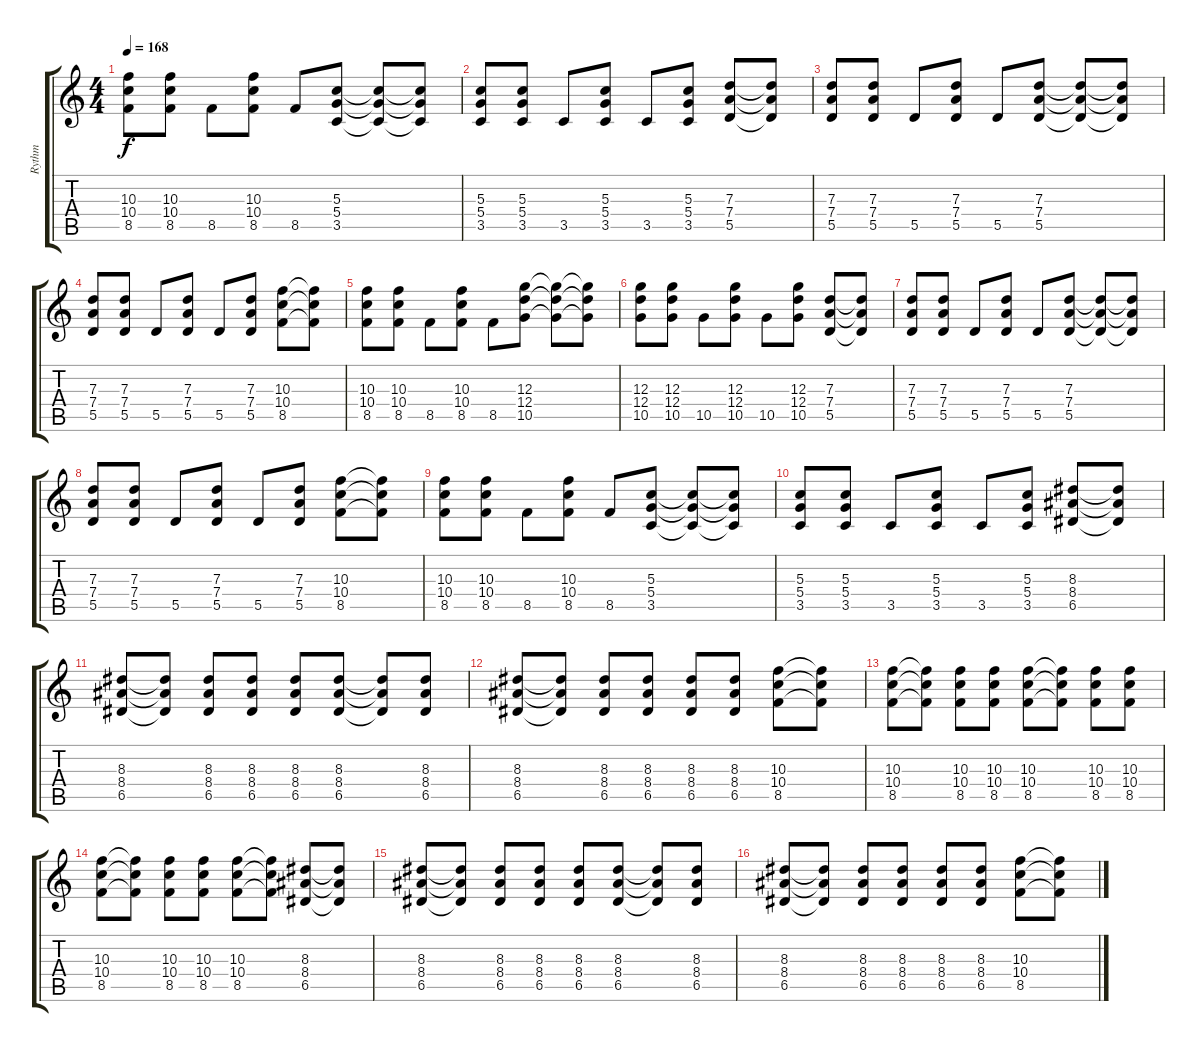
\track ("Rythm" "Rythm") {instrument overdrivenguitar}
\staff {score tabs}
\tuning (E4 B3 G3 D3 A2 D2) {hide}
\ts (4 4)
\tempo 168
\clef g2
\ks c
(10.3 10.4 8.5).8{dy f} (10.3 10.4 8.5).8 8.5.8 (10.3 10.4 8.5).8 8.5.8 (5.3 5.4 3.5).8 (5.3{t} 5.4{t} 3.5{t}).8 (5.3{t} 5.4{t} 3.5{t}).8 |
(5.3 5.4 3.5).8 (5.3 5.4 3.5).8 3.5.8 (5.3 5.4 3.5).8 3.5.8 (5.3 5.4 3.5).8 (7.3 7.4 5.5).8 (7.3{t} 7.4{t} 5.5{t}).8 |
(7.3 7.4 5.5).8 (7.3 7.4 5.5).8 5.5.8 (7.3 7.4 5.5).8 5.5.8 (7.3 7.4 5.5).8 (7.3{t} 7.4{t} 5.5{t}).8 (7.3{t} 7.4{t} 5.5{t}).8 |
(7.3 7.4 5.5).8 (7.3 7.4 5.5).8 5.5.8 (7.3 7.4 5.5).8 5.5.8 (7.3 7.4 5.5).8 (10.3 10.4 8.5).8 (10.3{t} 10.4{t} 8.5{t}).8 |
(10.3 10.4 8.5).8 (10.3 10.4 8.5).8 8.5.8 (10.3 10.4 8.5).8 8.5.8 (12.3 12.4 10.5).8 (12.3{t} 12.4{t} 10.5{t}).8 (12.3{t} 12.4{t} 10.5{t}).8 |
(12.3 12.4 10.5).8 (12.3 12.4 10.5).8 10.5.8 (12.3 12.4 10.5).8 10.5.8 (12.3 12.4 10.5).8 (7.3 7.4 5.5).8 (7.3{t} 7.4{t} 5.5{t}).8 |
(7.3 7.4 5.5).8 (7.3 7.4 5.5).8 5.5.8 (7.3 7.4 5.5).8 5.5.8 (7.3 7.4 5.5).8 (7.3{t} 7.4{t} 5.5{t}).8 (7.3{t} 7.4{t} 5.5{t}).8 |
(7.3 7.4 5.5).8 (7.3 7.4 5.5).8 5.5.8 (7.3 7.4 5.5).8 5.5.8 (7.3 7.4 5.5).8 (10.3 10.4 8.5).8 (10.3{t} 10.4{t} 8.5{t}).8 |
(10.3 10.4 8.5).8 (10.3 10.4 8.5).8 8.5.8 (10.3 10.4 8.5).8 8.5.8 (5.3 5.4 3.5).8 (5.3{t} 5.4{t} 3.5{t}).8 (5.3{t} 5.4{t} 3.5{t}).8 |
(5.3 5.4 3.5).8 (5.3 5.4 3.5).8 3.5.8 (5.3 5.4 3.5).8 3.5.8 (5.3 5.4 3.5).8 (8.3 8.4 6.5).8 (8.3{t} 8.4{t} 6.5{t}).8 |
(8.3 8.4 6.5).8 (8.3{t} 8.4{t} 6.5{t}).8 (8.3 8.4 6.5).8 (8.3 8.4 6.5).8 (8.3 8.4 6.5).8 (8.3 8.4 6.5).8 (8.3{t} 8.4{t} 6.5{t}).8 (8.3 8.4 6.5).8 |
(8.3 8.4 6.5).8 (8.3{t} 8.4{t} 6.5{t}).8 (8.3 8.4 6.5).8 (8.3 8.4 6.5).8 (8.3 8.4 6.5).8 (8.3 8.4 6.5).8 (10.3 10.4 8.5).8 (10.3{t} 10.4{t} 8.5{t}).8 |
(10.3 10.4 8.5).8 (10.3{t} 10.4{t} 8.5{t}).8 (10.3 10.4 8.5).8 (10.3 10.4 8.5).8 (10.3 10.4 8.5).8 (10.3{t} 10.4{t} 8.5{t}).8 (10.3 10.4 8.5).8 (10.3 10.4 8.5).8 |
(10.3 10.4 8.5).8 (10.3{t} 10.4{t} 8.5{t}).8 (10.3 10.4 8.5).8 (10.3 10.4 8.5).8 (10.3 10.4 8.5).8 (10.3{t} 10.4{t} 8.5{t}).8 (8.3 8.4 6.5).8 (8.3{t} 8.4{t} 6.5{t}).8 |
(8.3 8.4 6.5).8 (8.3{t} 8.4{t} 6.5{t}).8 (8.3 8.4 6.5).8 (8.3 8.4 6.5).8 (8.3 8.4 6.5).8 (8.3 8.4 6.5).8 (8.3{t} 8.4{t} 6.5{t}).8 (8.3 8.4 6.5).8 |
(8.3 8.4 6.5).8 (8.3{t} 8.4{t} 6.5{t}).8 (8.3 8.4 6.5).8 (8.3 8.4 6.5).8 (8.3 8.4 6.5).8 (8.3 8.4 6.5).8 (10.3 10.4 8.5).8 (10.3{t} 10.4{t} 8.5{t}).8
